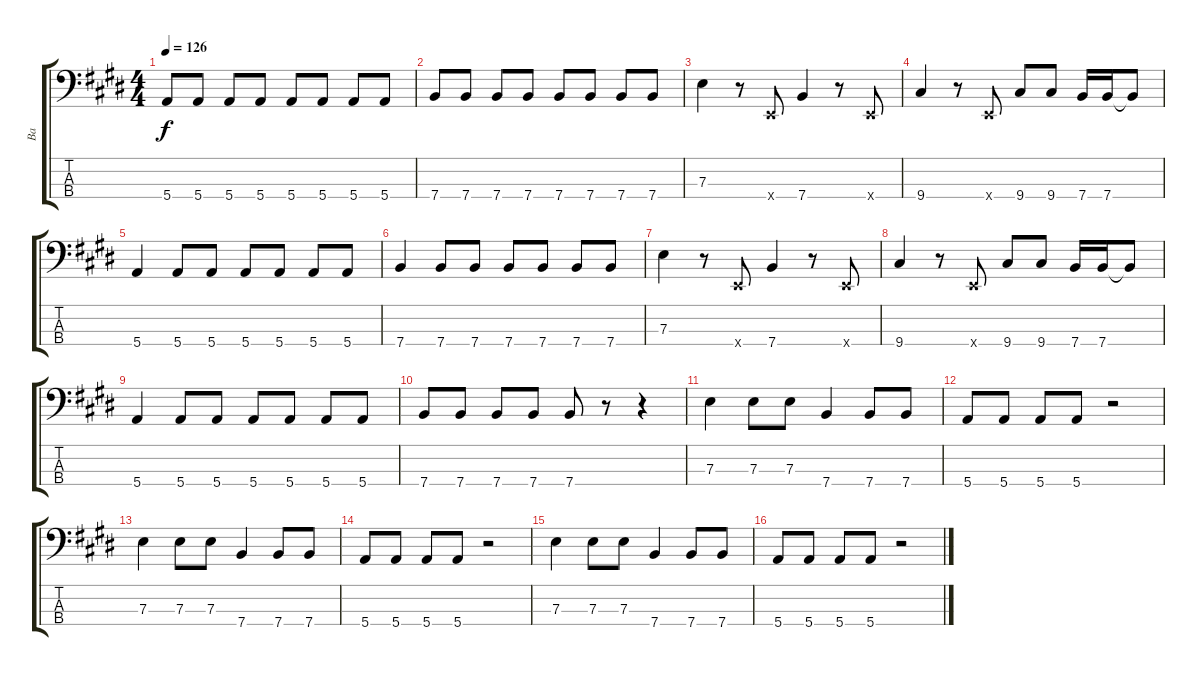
\track ("Ba" "Ba") {instrument electricbassfinger}
\staff {score tabs}
\tuning (G2 D2 A1 E1) {hide}
\ts (4 4)
\tempo 126
\clef f4
\ks e
5.4.8{dy f} 5.4.8 5.4.8 5.4.8 5.4.8 5.4.8 5.4.8 5.4.8 |
7.4.8 7.4.8 7.4.8 7.4.8 7.4.8 7.4.8 7.4.8 7.4.8 |
7.3.4 r.8 0.4{x}.8 7.4.4 r.8 0.4{x}.8 |
9.4.4 r.8 0.4{x}.8 9.4.8 9.4.8 7.4.16 7.4.16 7.4{t}.8 |
5.4.4 5.4.8 5.4.8 5.4.8 5.4.8 5.4.8 5.4.8 |
7.4.4 7.4.8 7.4.8 7.4.8 7.4.8 7.4.8 7.4.8 |
7.3.4 r.8 0.4{x}.8 7.4.4 r.8 0.4{x}.8 |
9.4.4 r.8 0.4{x}.8 9.4.8 9.4.8 7.4.16 7.4.16 7.4{t}.8 |
5.4.4 5.4.8 5.4.8 5.4.8 5.4.8 5.4.8 5.4.8 |
7.4.8 7.4.8 7.4.8 7.4.8 7.4.8 r.8 r.4 |
7.3.4 7.3.8 7.3.8 7.4.4 7.4.8 7.4.8 |
5.4.8 5.4.8 5.4.8 5.4.8 r.2 |
7.3.4 7.3.8 7.3.8 7.4.4 7.4.8 7.4.8 |
5.4.8 5.4.8 5.4.8 5.4.8 r.2 |
7.3.4 7.3.8 7.3.8 7.4.4 7.4.8 7.4.8 |
5.4.8 5.4.8 5.4.8 5.4.8 r.2
